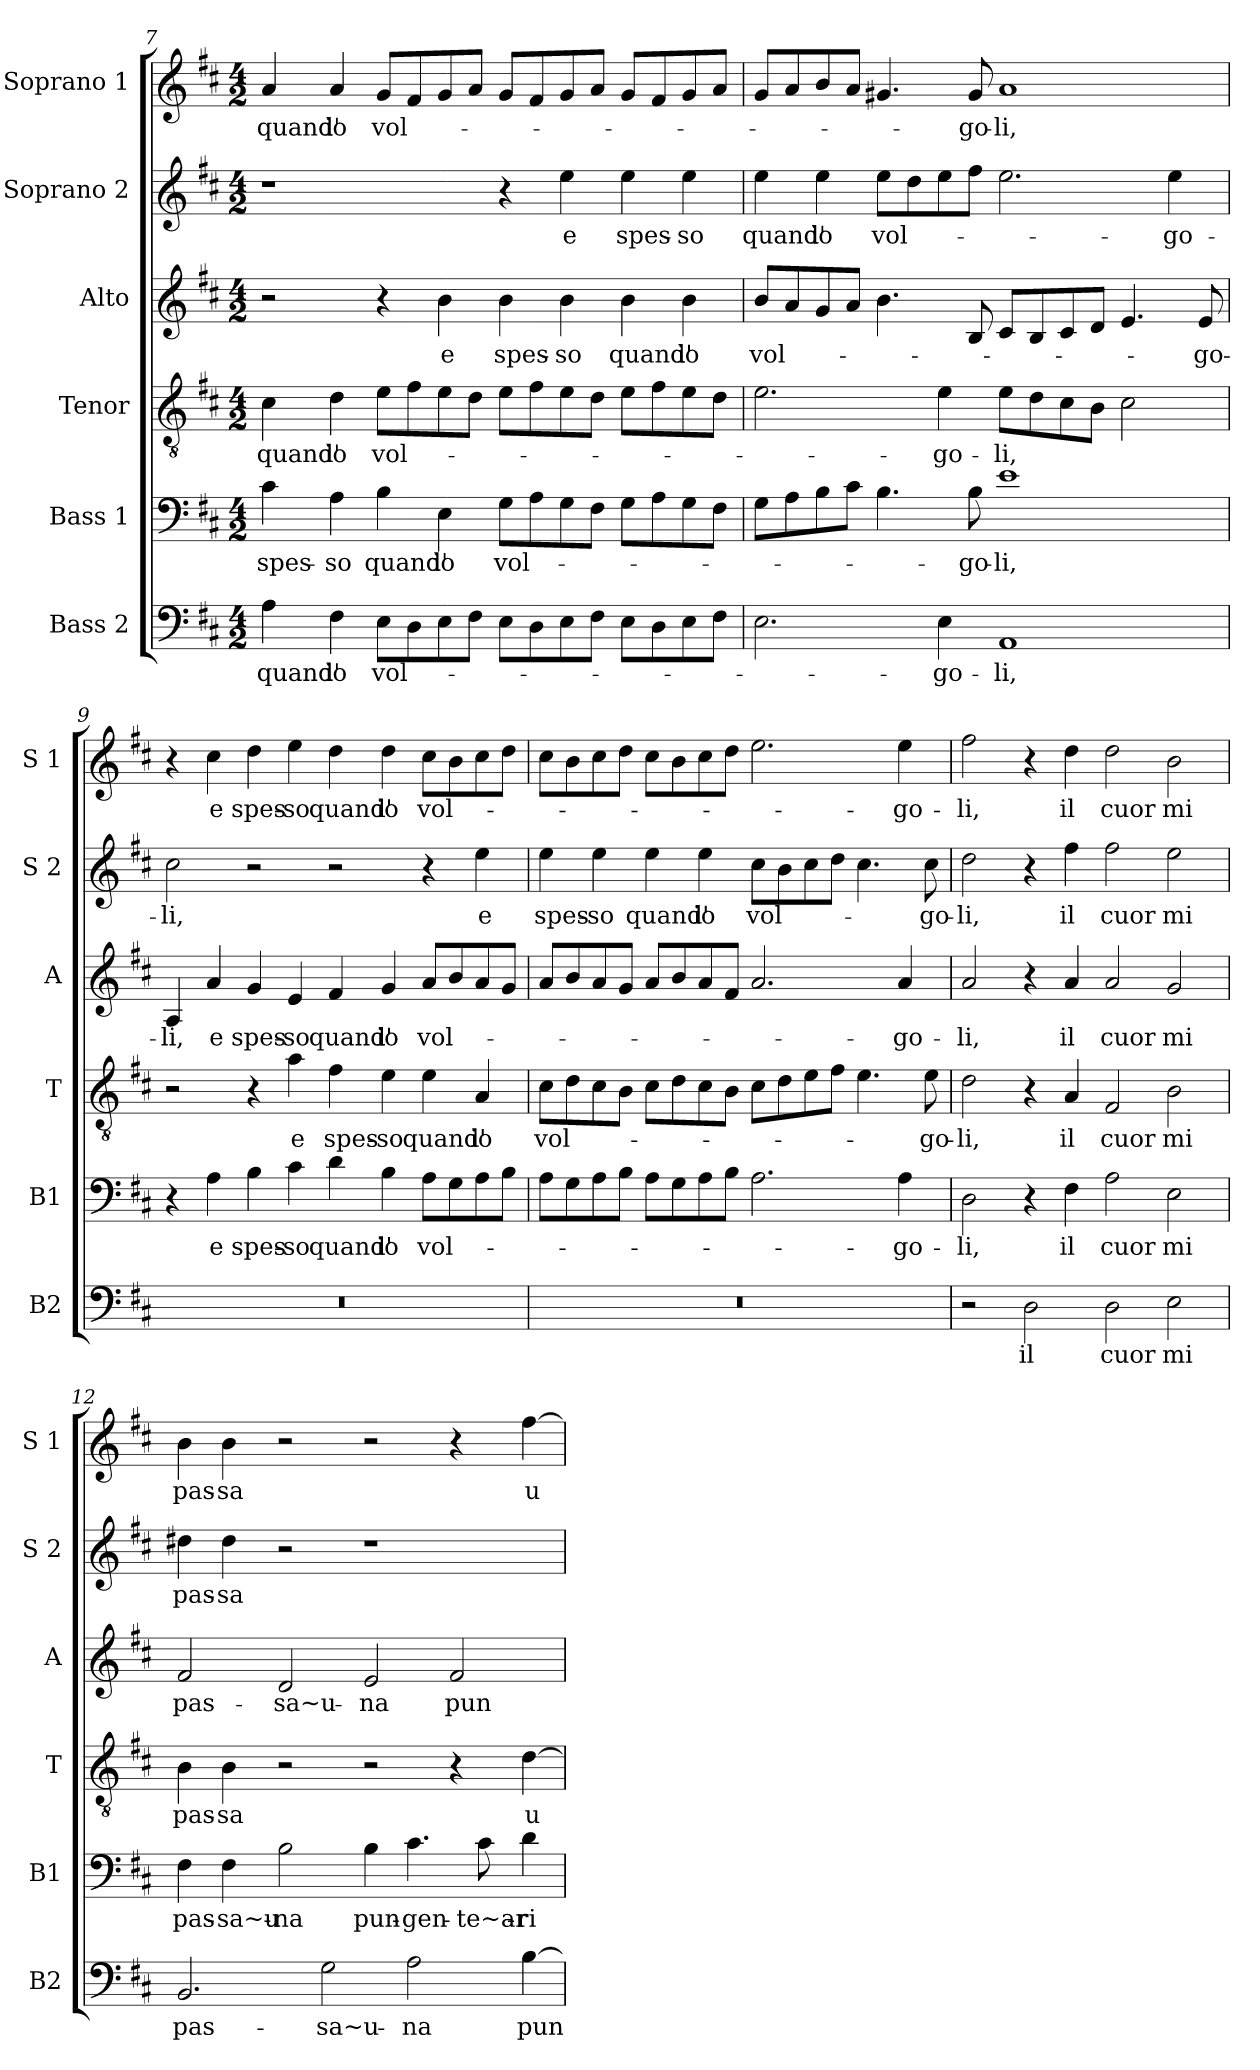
**kern	**text	**kern	**text	**kern	**text	**kern	**text	**kern	**text	**kern	**text
*part6	*part6	*part5	*part5	*part4	*part4	*part3	*part3	*part2	*part2	*part1	*part1
*staff6	*staff6	*staff5	*staff5	*staff4	*staff4	*staff3	*staff3	*staff2	*staff2	*staff1	*staff1
*I"Bass 2	*	*I"Bass 1	*	*I"Tenor	*	*I"Alto	*	*I"Soprano 2	*	*I"Soprano 1	*
*I'B2	*	*I'B1	*	*I'T	*	*I'A	*	*I'S 2	*	*I'S 1	*
!!LO:PB:g=z
*clefF4	*	*clefF4	*	*clefGv2	*	*clefG2	*	*clefG2	*	*clefG2	*
*k[f#c#]	*	*k[f#c#]	*	*k[f#c#]	*	*k[f#c#]	*	*k[f#c#]	*	*k[f#c#]	*
*D:	*	*D:	*	*D:	*	*D:	*	*D:	*	*D:	*
*M4/2	*	*M4/2	*	*M4/2	*	*M4/2	*	*M4/2	*	*M4/2	*
=7	=7	=7	=7	=7	=7	=7	=7	=7	=7	=7	=7
!	!LO:LY:b	!	!LO:LY:b	!	!LO:LY:b	!	!	!	!	!	!LO:LY:b
4A\	quand'	4c#\	spes-	4c#\	quand'	2r	.	1r	.	4a/	quand'
!	!LO:LY:b	!	!LO:LY:b	!	!LO:LY:b	!	!	!	!	!	!LO:LY:b
4F#\	io	4A\	-so	4d\	io	.	.	.	.	4a/	io
!	!LO:LY:b	!	!LO:LY:b	!	!LO:LY:b	!	!	!	!	!	!LO:LY:b
8E\L	vol-	4B\	quand'	8e\L	vol-	4r	.	.	.	8g/L	vol-
8D\	.	.	.	8f#\	.	.	.	.	.	8f#/	.
!	!	!	!LO:LY:b	!	!	!	!LO:LY:b	!	!	!	!
8E\	.	4E\	io	8e\	.	4b\	e	.	.	8g/	.
8F#\J	.	.	.	8d\J	.	.	.	.	.	8a/J	.
!	!	!	!LO:LY:b	!	!	!	!LO:LY:b	!	!	!	!
8E\L	.	8G\L	vol-	8e\L	.	4b\	spes-	4r	.	8g/L	.
8D\	.	8A\	.	8f#\	.	.	.	.	.	8f#/	.
!	!	!	!	!	!	!	!LO:LY:b	!	!LO:LY:b	!	!
8E\	.	8G\	.	8e\	.	4b\	-so	4ee\	e	8g/	.
8F#\J	.	8F#\J	.	8d\J	.	.	.	.	.	8a/J	.
!	!	!	!	!	!	!	!LO:LY:b	!	!LO:LY:b	!	!
8E\L	.	8G\L	.	8e\L	.	4b\	quand'	4ee\	spes-	8g/L	.
8D\	.	8A\	.	8f#\	.	.	.	.	.	8f#/	.
!	!	!	!	!	!	!	!LO:LY:b	!	!LO:LY:b	!	!
8E\	.	8G\	.	8e\	.	4b\	io	4ee\	-so	8g/	.
8F#\J	.	8F#\J	.	8d\J	.	.	.	.	.	8a/J	.
=8	=8	=8	=8	=8	=8	=8	=8	=8	=8	=8	=8
!	!	!	!	!	!	!	!LO:LY:b	!	!LO:LY:b	!	!
2.E\	.	8G\L	.	2.e\	.	8b/L	vol-	4ee\	quand'	8g/L	.
.	.	8A\	.	.	.	8a/	.	.	.	8a/	.
!	!	!	!	!	!	!	!	!	!LO:LY:b	!	!
.	.	8B\	.	.	.	8g/	.	4ee\	io	8b/	.
.	.	8c#\J	.	.	.	8a/J	.	.	.	8a/J	.
!	!	!	!	!	!	!	!	!	!LO:LY:b	!	!
.	.	4.B\	.	.	.	4.b\	.	8ee\L	vol-	4.g#X/	.
.	.	.	.	.	.	.	.	8dd\	.	.	.
!	!LO:LY:b	!	!	!	!LO:LY:b	!	!	!	!	!	!
4E\	-go-	.	.	4e\	-go-	.	.	8ee\	.	.	.
!	!	!	!LO:LY:b	!	!	!	!	!	!	!	!LO:LY:b
.	.	8B\	-go-	.	.	8B/	.	8ff#\J	.	8g#/	-go-
!	!LO:LY:b	!	!LO:LY:b	!	!LO:LY:b	!	!	!	!	!	!LO:LY:b
1AA	-li,	1e	-li,	8e\L	-li,	8c#/L	.	2.ee\	.	1a	-li,
.	.	.	.	8d\	.	8B/	.	.	.	.	.
.	.	.	.	8c#\	.	8c#/	.	.	.	.	.
.	.	.	.	8B\J	.	8d/J	.	.	.	.	.
.	.	.	.	2c#\	.	4.e/	.	.	.	.	.
!	!	!	!	!	!	!	!	!	!LO:LY:b	!	!
.	.	.	.	.	.	.	.	4ee\	-go-	.	.
!	!	!	!	!	!	!	!LO:LY:b	!	!	!	!
.	.	.	.	.	.	8e/	-go-	.	.	.	.
!!LO:LB:g=z
=9	=9	=9	=9	=9	=9	=9	=9	=9	=9	=9	=9
!	!	!	!	!	!	!	!LO:LY:b	!	!LO:LY:b	!	!
0r	.	4r	.	2r	.	4A/	-li,	2cc#\	-li,	4r	.
!	!	!	!LO:LY:b	!	!	!	!LO:LY:b	!	!	!	!LO:LY:b
.	.	4A\	e	.	.	4a/	e	.	.	4cc#\	e
!	!	!	!LO:LY:b	!	!	!	!LO:LY:b	!	!	!	!LO:LY:b
.	.	4B\	spes-	4r	.	4g/	spes-	2r	.	4dd\	spes-
!	!	!	!LO:LY:b	!	!LO:LY:b	!	!LO:LY:b	!	!	!	!LO:LY:b
.	.	4c#\	-so	4a\	e	4e/	-so	.	.	4ee\	-so
!	!	!	!LO:LY:b	!	!LO:LY:b	!	!LO:LY:b	!	!	!	!LO:LY:b
.	.	4d\	quand'	4f#\	spes-	4f#/	quand'	2r	.	4dd\	quand'
!	!	!	!LO:LY:b	!	!LO:LY:b	!	!LO:LY:b	!	!	!	!LO:LY:b
.	.	4B\	io	4e\	-so	4g/	io	.	.	4dd\	io
!	!	!	!LO:LY:b	!	!LO:LY:b	!	!LO:LY:b	!	!	!	!LO:LY:b
.	.	8A\L	vol-	4e\	quand'	8a/L	vol-	4r	.	8cc#\L	vol-
.	.	8G\	.	.	.	8b/	.	.	.	8b\	.
!	!	!	!	!	!LO:LY:b	!	!	!	!LO:LY:b	!	!
.	.	8A\	.	4A/	io	8a/	.	4ee\	e	8cc#\	.
.	.	8B\J	.	.	.	8g/J	.	.	.	8dd\J	.
=10	=10	=10	=10	=10	=10	=10	=10	=10	=10	=10	=10
!	!	!	!	!	!LO:LY:b	!	!	!	!LO:LY:b	!	!
0r	.	8A\L	.	8c#\L	vol-	8a/L	.	4ee\	spes-	8cc#\L	.
.	.	8G\	.	8d\	.	8b/	.	.	.	8b\	.
!	!	!	!	!	!	!	!	!	!LO:LY:b	!	!
.	.	8A\	.	8c#\	.	8a/	.	4ee\	-so	8cc#\	.
.	.	8B\J	.	8B\J	.	8g/J	.	.	.	8dd\J	.
!	!	!	!	!	!	!	!	!	!LO:LY:b	!	!
.	.	8A\L	.	8c#\L	.	8a/L	.	4ee\	quand'	8cc#\L	.
.	.	8G\	.	8d\	.	8b/	.	.	.	8b\	.
!	!	!	!	!	!	!	!	!	!LO:LY:b	!	!
.	.	8A\	.	8c#\	.	8a/	.	4ee\	io	8cc#\	.
.	.	8B\J	.	8B\J	.	8f#/J	.	.	.	8dd\J	.
!	!	!	!	!	!	!	!	!	!LO:LY:b	!	!
.	.	2.A\	.	8c#\L	.	2.a/	.	8cc#\L	vol-	2.ee\	.
.	.	.	.	8d\	.	.	.	8b\	.	.	.
.	.	.	.	8e\	.	.	.	8cc#\	.	.	.
.	.	.	.	8f#\J	.	.	.	8dd\J	.	.	.
.	.	.	.	4.e\	.	.	.	4.cc#\	.	.	.
!	!	!	!LO:LY:b	!	!	!	!LO:LY:b	!	!	!	!LO:LY:b
.	.	4A\	-go-	.	.	4a/	-go-	.	.	4ee\	-go-
!	!	!	!	!	!LO:LY:b	!	!	!	!LO:LY:b	!	!
.	.	.	.	8e\	-go-	.	.	8cc#\	-go-	.	.
=11	=11	=11	=11	=11	=11	=11	=11	=11	=11	=11	=11
!	!	!	!LO:LY:b	!	!LO:LY:b	!	!LO:LY:b	!	!LO:LY:b	!	!LO:LY:b
2r	.	2D\	-li,	2d\	-li,	2a/	-li,	2dd\	-li,	2ff#\	-li,
!	!LO:LY:b	!	!	!	!	!	!	!	!	!	!
2D\	il	4r	.	4r	.	4r	.	4r	.	4r	.
!	!	!	!LO:LY:b	!	!LO:LY:b	!	!LO:LY:b	!	!LO:LY:b	!	!LO:LY:b
.	.	4F#\	il	4A/	il	4a/	il	4ff#\	il	4dd\	il
!	!LO:LY:b	!	!LO:LY:b	!	!LO:LY:b	!	!LO:LY:b	!	!LO:LY:b	!	!LO:LY:b
2D\	cuor	2A\	cuor	2F#/	cuor	2a/	cuor	2ff#\	cuor	2dd\	cuor
!	!LO:LY:b	!	!LO:LY:b	!	!LO:LY:b	!	!LO:LY:b	!	!LO:LY:b	!	!LO:LY:b
2E\	mi	2E\	mi	2B\	mi	2g/	mi	2ee\	mi	2b\	mi
!!LO:PB:g=z
=12	=12	=12	=12	=12	=12	=12	=12	=12	=12	=12	=12
!	!LO:LY:b	!	!LO:LY:b	!	!LO:LY:b	!	!LO:LY:b	!	!LO:LY:b	!	!LO:LY:b
2.BB/	pas-	4F#\	pas-	4B\	pas-	2f#/	pas-	4dd#X\	pas-	4b\	pas-
!	!	!	!LO:LY:b	!	!LO:LY:b	!	!	!	!LO:LY:b	!	!LO:LY:b
.	.	4F#\	-sa~u-	4B\	-sa	.	.	4dd#\	-sa	4b\	-sa
!	!	!	!LO:LY:b	!	!	!	!LO:LY:b	!	!	!	!
.	.	2B\	-na	2r	.	2d/	-sa~u-	2r	.	2r	.
!	!LO:LY:b	!	!	!	!	!	!	!	!	!	!
2G\	-sa~u-	.	.	.	.	.	.	.	.	.	.
!	!	!	!LO:LY:b	!	!	!	!LO:LY:b	!	!	!	!
.	.	4B\	pun-	2r	.	2e/	-na	1r	.	2r	.
!	!LO:LY:b	!	!LO:LY:b	!	!	!	!	!	!	!	!
2A\	-na	4.c#\	-gen-	.	.	.	.	.	.	.	.
!	!	!	!	!	!	!	!LO:LY:b	!	!	!	!
.	.	.	.	4r	.	2f#/	pun-	.	.	4r	.
!	!	!	!LO:LY:b	!	!	!	!	!	!	!	!
.	.	8c#\	-te~ar-	.	.	.	.	.	.	.	.
!	!LO:LY:b	!	!LO:LY:b	!	!LO:LY:b	!	!	!	!	!	!LO:LY:b
[4B\	pun-	4d\	-ri-	[4d\	u-	.	.	.	.	[4ff#\	u-
=	=	=	=	=	=	=	=	=	=	=	=
*-	*-	*-	*-	*-	*-	*-	*-	*-	*-	*-	*-
